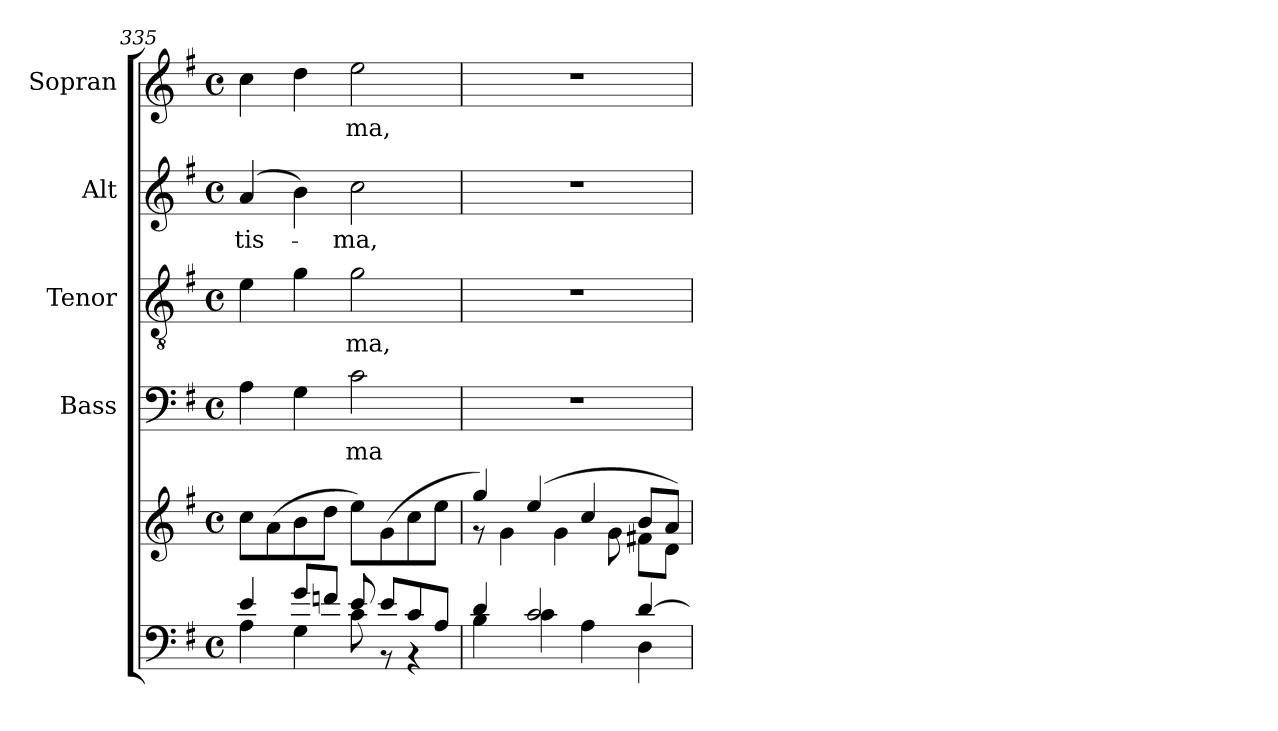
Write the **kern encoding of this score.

**kern	**kern	**kern	**text	**kern	**text	**kern	**text	**kern	**text
*part5	*part5	*part4	*part4	*part3	*part3	*part2	*part2	*part1	*part1
*staff6	*staff5	*staff4	*staff4	*staff3	*staff3	*staff2	*staff2	*staff1	*staff1
*	*	*I"Bass	*	*I"Tenor	*	*I"Alt	*	*I"Sopran	*
*	*	*I'B.	*	*I'T.	*	*I'A.	*	*I'S.	*
*clefF4	*clefG2	*clefF4	*	*clefGv2	*	*clefG2	*	*clefG2	*
*k[f#]	*k[f#]	*k[f#]	*	*k[f#]	*	*k[f#]	*	*k[f#]	*
*G:	*G:	*G:	*	*G:	*	*G:	*	*G:	*
*M4/4	*M4/4	*M4/4	*	*M4/4	*	*M4/4	*	*M4/4	*
*met(c)	*met(c)	*met(c)	*	*met(c)	*	*met(c)	*	*met(c)	*
=335	=335	=335	=335	=335	=335	=335	=335	=335	=335
*^	*	*	*	*	*	*	*	*	*
!	!	!	!	!	!	!	!	!LO:LY:b	!	!
4e/	4A\	8cc\L	4A\	.	4e\	.	(4a/	-tis-	4cc\	.
.	.	(>8a\	.	.	.	.	.	.	.	.
8g/L	4G\	8b\	4G\	.	4g\	.	4b\)	.	4dd\	.
8fn/J	.	8dd\J	.	.	.	.	.	.	.	.
!	!	!	!	!LO:LY:b	!	!LO:LY:b	!	!LO:LY:b	!	!LO:LY:b
8e/	8c\	8ee\L)	2c\	-ma	2g\	-ma,	2cc\	-ma,	2ee\	-ma,
8e/L	8r	(>8g\	.	.	.	.	.	.	.	.
8c/	4r	8cc\	.	.	.	.	.	.	.	.
8A/J	.	8ee\J	.	.	.	.	.	.	.	.
=336	=336	=336	=336	=336	=336	=336	=336	=336	=336	=336
*	*	*^	*	*	*	*	*	*	*	*
4d/	4B\	4gg/)	8rg	1r	.	1r	.	1r	.	1r	.
.	.	.	4g\	.	.	.	.	.	.	.	.
2c/	4c\	(4ee/	.	.	.	.	.	.	.	.	.
.	.	.	4g\	.	.	.	.	.	.	.	.
.	4A\	4cc/	.	.	.	.	.	.	.	.	.
.	.	.	8g\	.	.	.	.	.	.	.	.
[>4d/	4D\	8b/L	8f#X\L	.	.	.	.	.	.	.	.
.	.	8a/J)	8d\J	.	.	.	.	.	.	.	.
*v	*v	*	*	*	*	*	*	*	*	*	*
*	*v	*v	*	*	*	*	*	*	*	*
=	=	=	=	=	=	=	=	=	=
*-	*-	*-	*-	*-	*-	*-	*-	*-	*-
